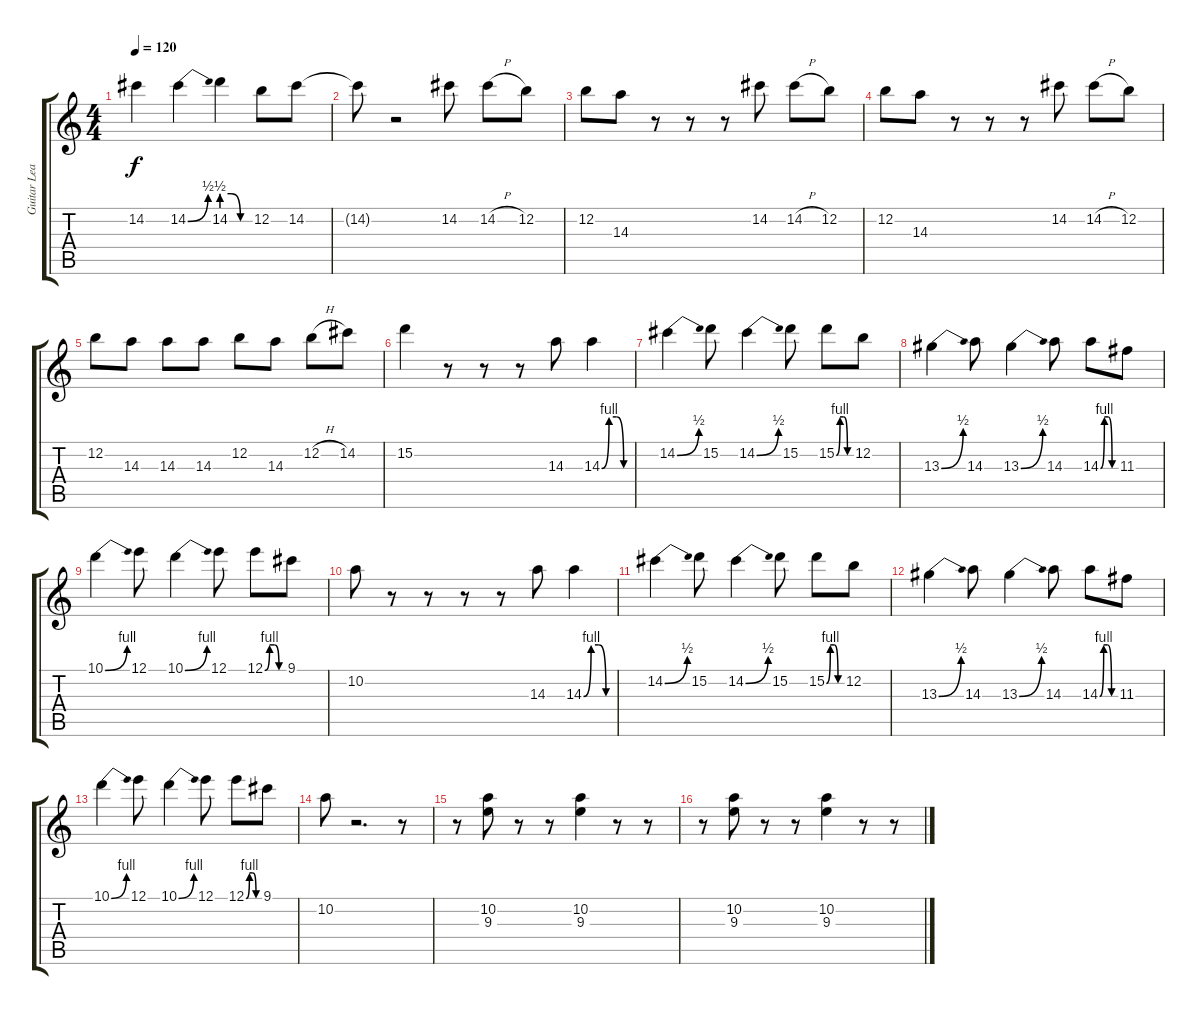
\track ("Guitar Lead" "Guitar Lea") {instrument overdrivenguitar}
\staff {score tabs}
\tuning (E4 B3 G3 D3 A2 E2) {hide}
\ts (4 4)
\tempo 120
\clef g2
\ks c
14.2{t}.4{dy f} 14.2{be (bend 0 0 60 2)}.4 14.2{be (custom 0 2 20 2 40 0 60 0)}.4 12.2.8 14.2.8 |
14.2{t}.8 r.2 14.2.8 14.2{h}.8 12.2.8 |
12.2.8 14.3.8 r.8 r.8 r.8 14.2.8 14.2{h}.8 12.2.8 |
12.2.8 14.3.8 r.8 r.8 r.8 14.2.8 14.2{h}.8 12.2.8 |
12.2.8 14.3.8 14.3.8 14.3.8 12.2.8 14.3.8 12.2{h}.8 14.2.8 |
15.2.4 r.8 r.8 r.8 14.3.8 14.3{be (custom 0 0 15 4 30 4 45 0 60 0)}.4 |
14.2{be (bend 0 0 60 2)}.4 15.2.8 14.2{be (bend 0 0 60 2)}.4 15.2.8 15.2{be (custom 0 0 15 4 30 4 45 0 60 0)}.8 12.2.8 |
13.3{be (bend 0 0 60 2)}.4 14.3.8 13.3{be (bend 0 0 60 2)}.4 14.3.8 14.3{be (custom 0 0 15 4 30 4 45 0 60 0)}.8 11.3.8 |
10.1{be (bend 0 0 60 4)}.4 12.1.8 10.1{be (bend 0 0 60 4)}.4 12.1.8 12.1{be (custom 0 0 15 4 30 4 45 0 60 0)}.8 9.1.8 |
10.2.8 r.8 r.8 r.8 r.8 14.3.8 14.3{be (custom 0 0 15 4 30 4 45 0 60 0)}.4 |
14.2{be (bend 0 0 60 2)}.4 15.2.8 14.2{be (bend 0 0 60 2)}.4 15.2.8 15.2{be (custom 0 0 15 4 30 4 45 0 60 0)}.8 12.2.8 |
13.3{be (bend 0 0 60 2)}.4 14.3.8 13.3{be (bend 0 0 60 2)}.4 14.3.8 14.3{be (custom 0 0 15 4 30 4 45 0 60 0)}.8 11.3.8 |
10.1{be (bend 0 0 60 4)}.4 12.1.8 10.1{be (bend 0 0 60 4)}.4 12.1.8 12.1{be (custom 0 0 15 4 30 4 45 0 60 0)}.8 9.1.8 |
10.2.8 r.2{d} r.8 |
r.8 (10.2 9.3).8{volume 9} r.8 r.8 (10.2 9.3).4 r.8 r.8 |
r.8 (10.2 9.3).8 r.8 r.8 (10.2 9.3).4 r.8 r.8
